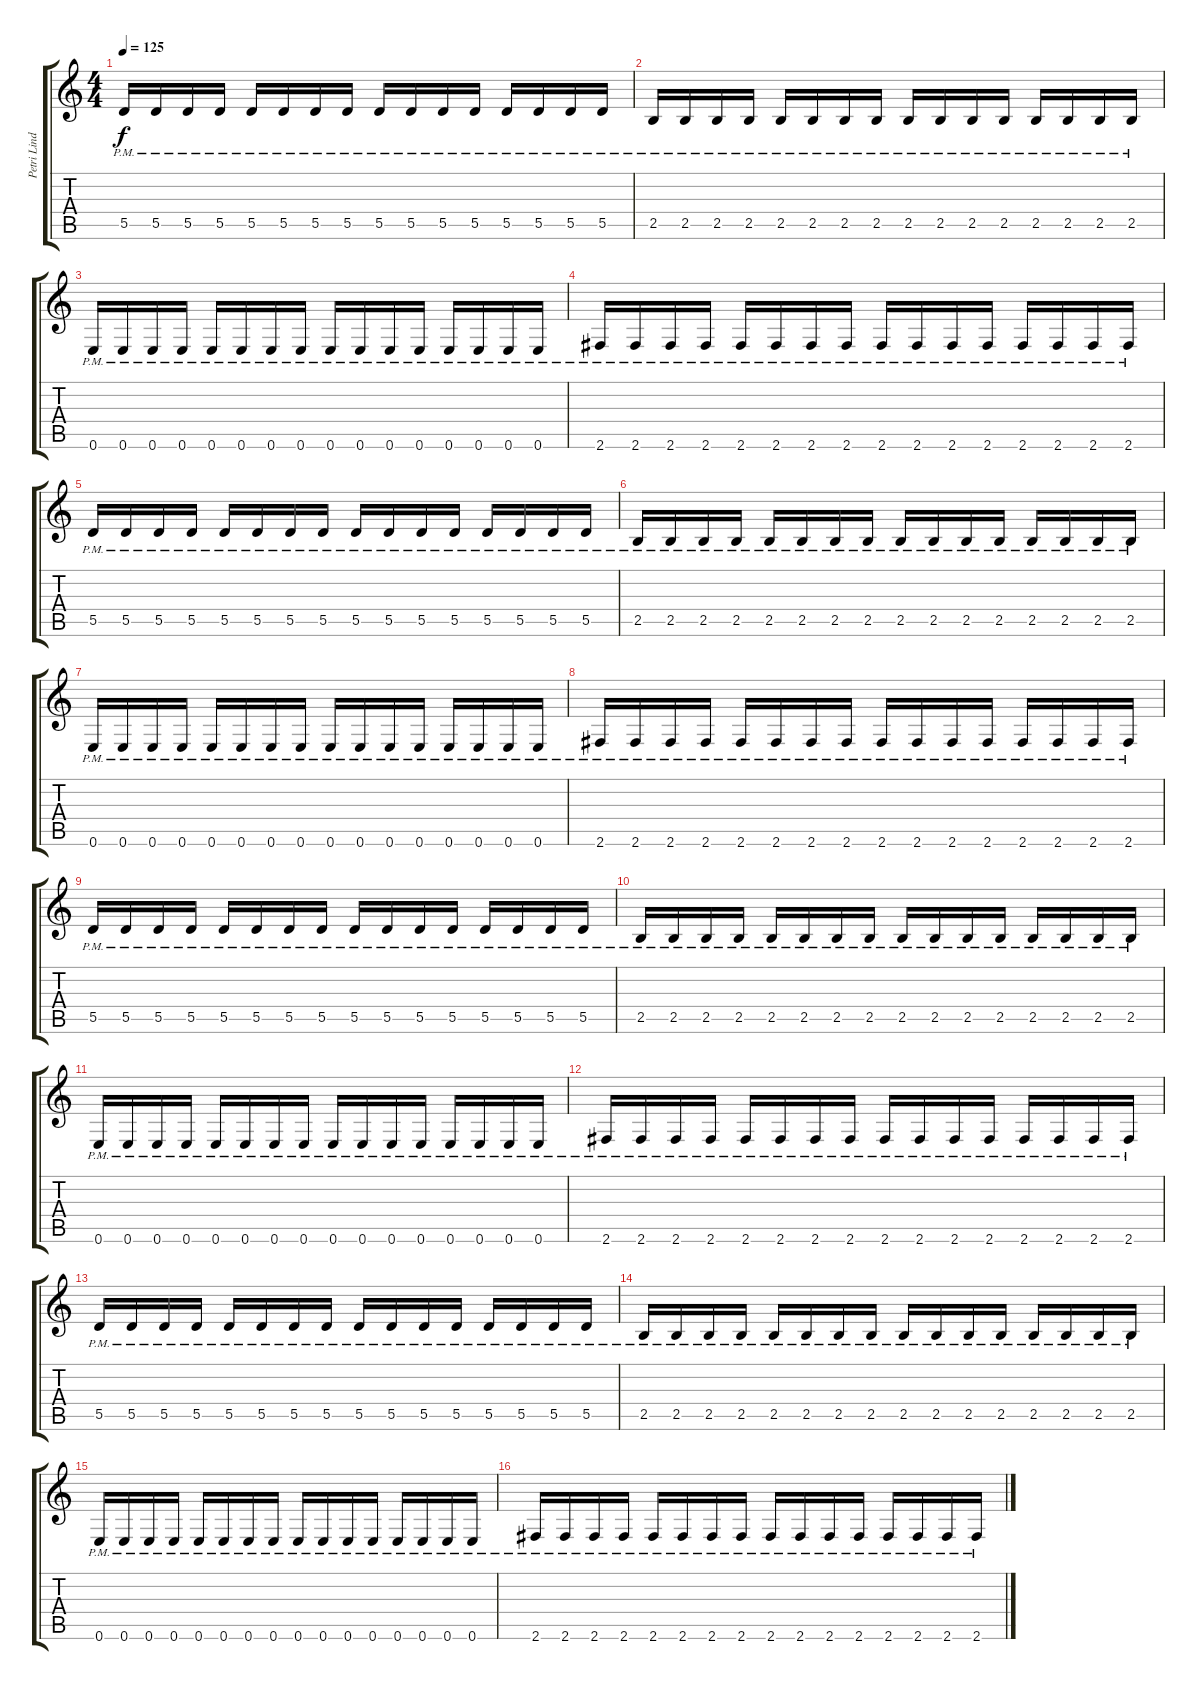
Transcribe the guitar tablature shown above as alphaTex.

\track ("Petri Lindroos" "Petri Lind") {instrument distortionguitar}
\staff {score tabs}
\tuning (E4 B3 G3 D3 A2 E2) {hide}
\ts (4 4)
\tempo 125
\clef g2
\ks c
5.5{pm}.16{dy f} 5.5{pm}.16 5.5{pm}.16 5.5{pm}.16 5.5{pm}.16 5.5{pm}.16 5.5{pm}.16 5.5{pm}.16 5.5{pm}.16 5.5{pm}.16 5.5{pm}.16 5.5{pm}.16 5.5{pm}.16 5.5{pm}.16 5.5{pm}.16 5.5{pm}.16 |
2.5{pm}.16 2.5{pm}.16 2.5{pm}.16 2.5{pm}.16 2.5{pm}.16 2.5{pm}.16 2.5{pm}.16 2.5{pm}.16 2.5{pm}.16 2.5{pm}.16 2.5{pm}.16 2.5{pm}.16 2.5{pm}.16 2.5{pm}.16 2.5{pm}.16 2.5{pm}.16 |
0.6{pm}.16 0.6{pm}.16 0.6{pm}.16 0.6{pm}.16 0.6{pm}.16 0.6{pm}.16 0.6{pm}.16 0.6{pm}.16 0.6{pm}.16 0.6{pm}.16 0.6{pm}.16 0.6{pm}.16 0.6{pm}.16 0.6{pm}.16 0.6{pm}.16 0.6{pm}.16 |
2.6{pm}.16 2.6{pm}.16 2.6{pm}.16 2.6{pm}.16 2.6{pm}.16 2.6{pm}.16 2.6{pm}.16 2.6{pm}.16 2.6{pm}.16 2.6{pm}.16 2.6{pm}.16 2.6{pm}.16 2.6{pm}.16 2.6{pm}.16 2.6{pm}.16 2.6{pm}.16 |
5.5{pm}.16 5.5{pm}.16 5.5{pm}.16 5.5{pm}.16 5.5{pm}.16 5.5{pm}.16 5.5{pm}.16 5.5{pm}.16 5.5{pm}.16 5.5{pm}.16 5.5{pm}.16 5.5{pm}.16 5.5{pm}.16 5.5{pm}.16 5.5{pm}.16 5.5{pm}.16 |
2.5{pm}.16 2.5{pm}.16 2.5{pm}.16 2.5{pm}.16 2.5{pm}.16 2.5{pm}.16 2.5{pm}.16 2.5{pm}.16 2.5{pm}.16 2.5{pm}.16 2.5{pm}.16 2.5{pm}.16 2.5{pm}.16 2.5{pm}.16 2.5{pm}.16 2.5{pm}.16 |
0.6{pm}.16 0.6{pm}.16 0.6{pm}.16 0.6{pm}.16 0.6{pm}.16 0.6{pm}.16 0.6{pm}.16 0.6{pm}.16 0.6{pm}.16 0.6{pm}.16 0.6{pm}.16 0.6{pm}.16 0.6{pm}.16 0.6{pm}.16 0.6{pm}.16 0.6{pm}.16 |
2.6{pm}.16 2.6{pm}.16 2.6{pm}.16 2.6{pm}.16 2.6{pm}.16 2.6{pm}.16 2.6{pm}.16 2.6{pm}.16 2.6{pm}.16 2.6{pm}.16 2.6{pm}.16 2.6{pm}.16 2.6{pm}.16 2.6{pm}.16 2.6{pm}.16 2.6{pm}.16 |
5.5{pm}.16 5.5{pm}.16 5.5{pm}.16 5.5{pm}.16 5.5{pm}.16 5.5{pm}.16 5.5{pm}.16 5.5{pm}.16 5.5{pm}.16 5.5{pm}.16 5.5{pm}.16 5.5{pm}.16 5.5{pm}.16 5.5{pm}.16 5.5{pm}.16 5.5{pm}.16 |
2.5{pm}.16 2.5{pm}.16 2.5{pm}.16 2.5{pm}.16 2.5{pm}.16 2.5{pm}.16 2.5{pm}.16 2.5{pm}.16 2.5{pm}.16 2.5{pm}.16 2.5{pm}.16 2.5{pm}.16 2.5{pm}.16 2.5{pm}.16 2.5{pm}.16 2.5{pm}.16 |
0.6{pm}.16 0.6{pm}.16 0.6{pm}.16 0.6{pm}.16 0.6{pm}.16 0.6{pm}.16 0.6{pm}.16 0.6{pm}.16 0.6{pm}.16 0.6{pm}.16 0.6{pm}.16 0.6{pm}.16 0.6{pm}.16 0.6{pm}.16 0.6{pm}.16 0.6{pm}.16 |
2.6{pm}.16 2.6{pm}.16 2.6{pm}.16 2.6{pm}.16 2.6{pm}.16 2.6{pm}.16 2.6{pm}.16 2.6{pm}.16 2.6{pm}.16 2.6{pm}.16 2.6{pm}.16 2.6{pm}.16 2.6{pm}.16 2.6{pm}.16 2.6{pm}.16 2.6{pm}.16 |
5.5{pm}.16 5.5{pm}.16 5.5{pm}.16 5.5{pm}.16 5.5{pm}.16 5.5{pm}.16 5.5{pm}.16 5.5{pm}.16 5.5{pm}.16 5.5{pm}.16 5.5{pm}.16 5.5{pm}.16 5.5{pm}.16 5.5{pm}.16 5.5{pm}.16 5.5{pm}.16 |
2.5{pm}.16 2.5{pm}.16 2.5{pm}.16 2.5{pm}.16 2.5{pm}.16 2.5{pm}.16 2.5{pm}.16 2.5{pm}.16 2.5{pm}.16 2.5{pm}.16 2.5{pm}.16 2.5{pm}.16 2.5{pm}.16 2.5{pm}.16 2.5{pm}.16 2.5{pm}.16 |
0.6{pm}.16 0.6{pm}.16 0.6{pm}.16 0.6{pm}.16 0.6{pm}.16 0.6{pm}.16 0.6{pm}.16 0.6{pm}.16 0.6{pm}.16 0.6{pm}.16 0.6{pm}.16 0.6{pm}.16 0.6{pm}.16 0.6{pm}.16 0.6{pm}.16 0.6{pm}.16 |
2.6{pm}.16 2.6{pm}.16 2.6{pm}.16 2.6{pm}.16 2.6{pm}.16 2.6{pm}.16 2.6{pm}.16 2.6{pm}.16 2.6{pm}.16 2.6{pm}.16 2.6{pm}.16 2.6{pm}.16 2.6{pm}.16 2.6{pm}.16 2.6{pm}.16 2.6{pm}.16
